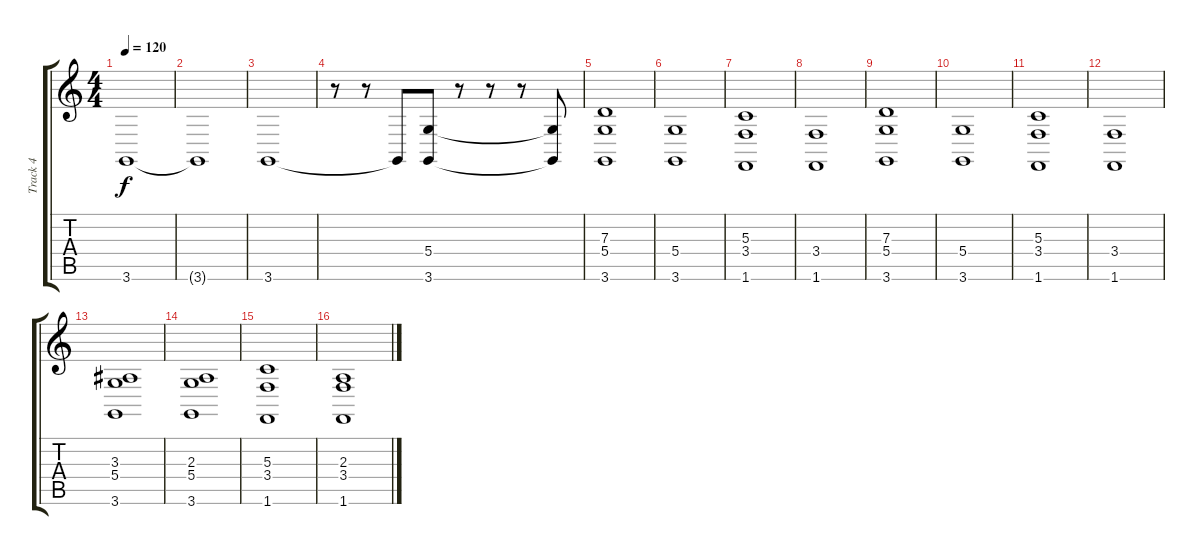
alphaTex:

\track ("Track 4" "Track 4") {instrument choiraahs}
\staff {score tabs}
\tuning (E4 B3 G3 D3 A2 E2) {hide}
\ts (4 4)
\tempo 120
\clef g2
\ks c
3.6.1{dy f} |
3.6{t}.1 |
3.6.1 |
r.8 r.8 3.6{t}.8 (5.4 3.6).8 r.8 r.8 r.8 (5.4{t} 3.6{t}).8 |
(7.3 5.4 3.6).1 |
(5.4 3.6).1 |
(5.3 3.4 1.6).1 |
(3.4 1.6).1 |
(7.3 5.4 3.6).1 |
(5.4 3.6).1 |
(5.3 3.4 1.6).1 |
(3.4 1.6).1 |
(3.3 5.4 3.6).1 |
(2.3 5.4 3.6).1 |
(5.3 3.4 1.6).1 |
(2.3 3.4 1.6).1
